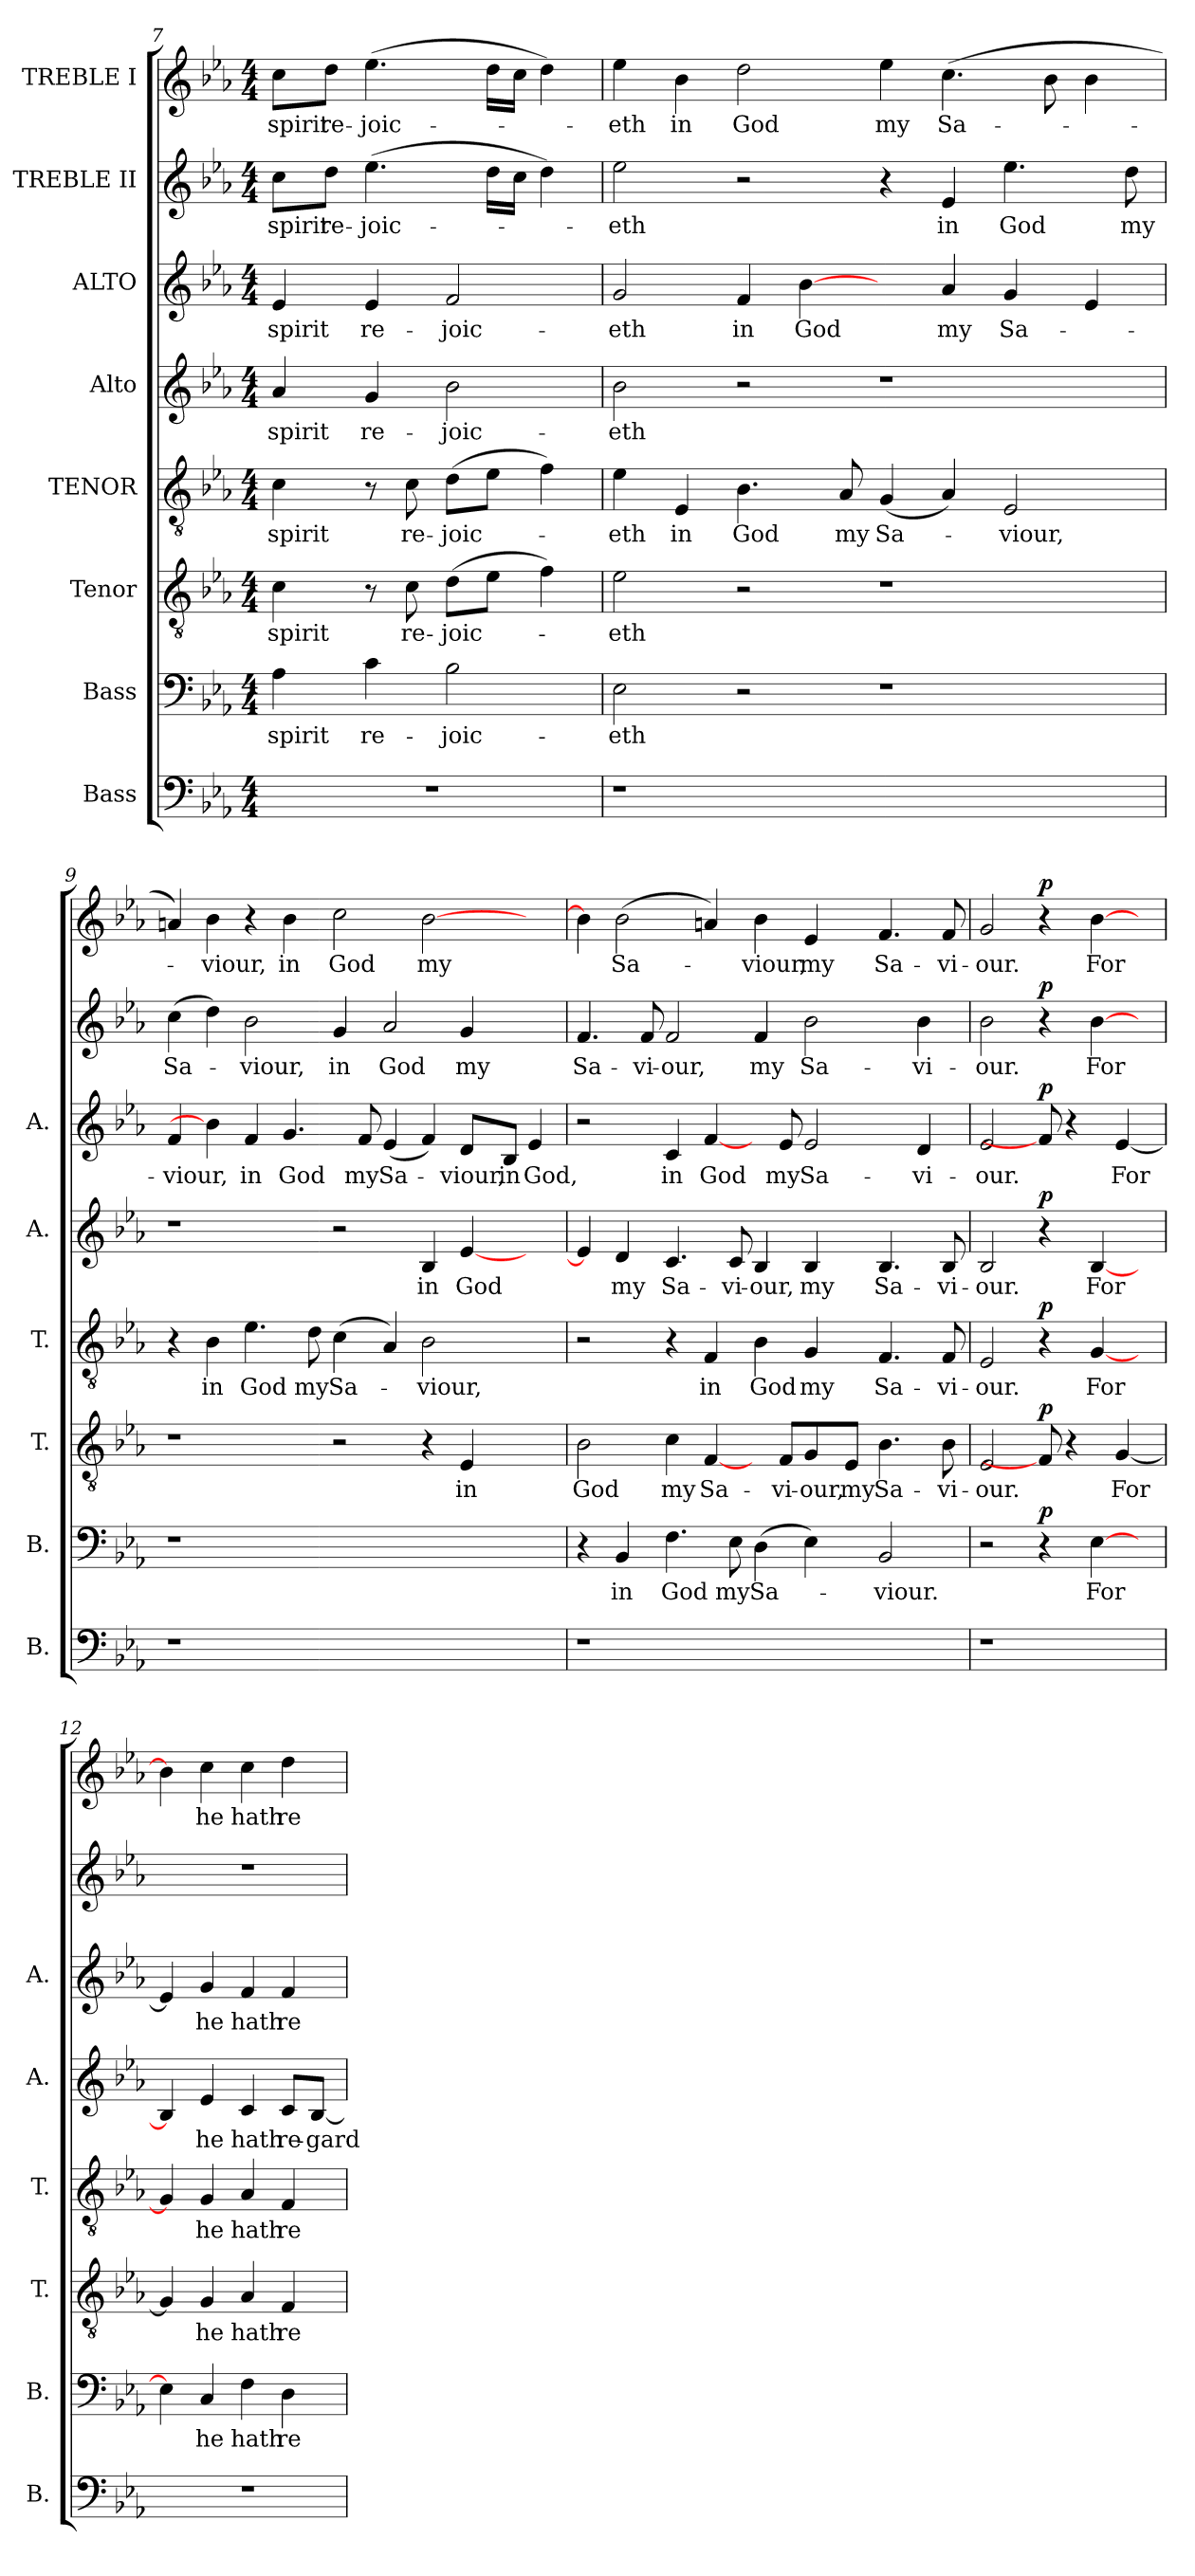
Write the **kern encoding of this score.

**kern	**kern	**text	**dynam	**kern	**text	**dynam	**kern	**text	**dynam	**kern	**text	**dynam	**kern	**text	**dynam	**kern	**text	**dynam	**kern	**text	**dynam
*part8	*part7	*part7	*part7	*part6	*part6	*part6	*part5	*part5	*part5	*part4	*part4	*part4	*part3	*part3	*part3	*part2	*part2	*part2	*part1	*part1	*part1
*staff8	*staff7	*staff7	*staff7	*staff6	*staff6	*staff6	*staff5	*staff5	*staff5	*staff4	*staff4	*staff4	*staff3	*staff3	*staff3	*staff2	*staff2	*staff2	*staff1	*staff1	*staff1
*I"Bass	*I"Bass	*	*	*I"Tenor	*	*	*I"TENOR	*	*	*I"Alto	*	*	*I"ALTO	*	*	*I"TREBLE II	*	*	*I"TREBLE I	*	*
*I'B.	*I'B.	*	*	*I'T.	*	*	*I'T.	*	*	*I'A.	*	*	*I'A.	*	*	*	*	*	*	*	*
*clefF4	*clefF4	*	*	*clefGv2	*	*	*clefGv2	*	*	*clefG2	*	*	*clefG2	*	*	*clefG2	*	*	*clefG2	*	*
*	*	*	*	*ITrd7c12	*	*	*ITrd7c12	*	*	*	*	*	*	*	*	*	*	*	*	*	*
*k[b-e-a-]	*k[b-e-a-]	*	*	*k[b-e-a-]	*	*	*k[b-e-a-]	*	*	*k[b-e-a-]	*	*	*k[b-e-a-]	*	*	*k[b-e-a-]	*	*	*k[b-e-a-]	*	*
*E-:	*E-:	*	*	*E-:	*	*	*E-:	*	*	*E-:	*	*	*E-:	*	*	*E-:	*	*	*E-:	*	*
*M4/4	*M4/4	*	*	*M4/4	*	*	*M4/4	*	*	*M4/4	*	*	*M4/4	*	*	*M4/4	*	*	*M4/4	*	*
=7	=7	=7	=7	=7	=7	=7	=7	=7	=7	=7	=7	=7	=7	=7	=7	=7	=7	=7	=7	=7	=7
!	!	!LO:LY:b:color=#000000	!	!	!	!	!	!	!	!	!	!	!	!	!	!	!	!	!	!	!
!	!	!	!	!	!LO:LY:b:color=#000000	!	!	!	!	!	!	!	!	!	!	!	!	!	!	!	!
!	!	!	!	!	!	!	!	!LO:LY:b:color=#000000	!	!	!	!	!	!	!	!	!	!	!	!	!
!	!	!	!	!	!	!	!	!	!	!	!LO:LY:b:color=#000000	!	!	!	!	!	!	!	!	!	!
!	!	!	!	!	!	!	!	!	!	!	!	!	!	!LO:LY:b:color=#000000	!	!	!	!	!	!	!
!	!	!	!	!	!	!	!	!	!	!	!	!	!	!	!	!	!LO:LY:b:color=#000000	!	!	!	!
!	!	!	!	!	!	!	!	!	!	!	!	!	!	!	!	!	!	!	!	!LO:LY:b:color=#000000	!
1r	4A-i\	spirit	.	4Ci\	spirit	.	4Ci\	spirit	.	4a-i/	spirit	.	4e-i/	spirit	.	8cci\L	spirit	.	8cci\L	spirit	.
!	!	!	!	!	!	!	!	!	!	!	!	!	!	!	!	!	!LO:LY:b:color=#000000	!	!	!	!
!	!	!	!	!	!	!	!	!	!	!	!	!	!	!	!	!	!	!	!	!LO:LY:b:color=#000000	!
.	.	.	.	.	.	.	.	.	.	.	.	.	.	.	.	8ddi\J	re-	.	8ddi\J	re-	.
!	!	!LO:LY:b:color=#000000	!	!	!	!	!	!	!	!	!	!	!	!	!	!	!	!	!	!	!
!	!	!	!	!	!	!	!	!	!	!	!LO:LY:b:color=#000000	!	!	!	!	!	!	!	!	!	!
!	!	!	!	!	!	!	!	!	!	!	!	!	!	!LO:LY:b:color=#000000	!	!	!	!	!	!	!
!	!	!	!	!	!	!	!	!	!	!	!	!	!	!	!	!	!LO:LY:b:color=#000000	!	!	!	!
!	!	!	!	!	!	!	!	!	!	!	!	!	!	!	!	!	!	!	!	!LO:LY:b:color=#000000	!
.	4ci\	re-	.	8r	.	.	8r	.	.	4gi/	re-	.	4e-i/	re-	.	(4.ee-i\	-joic-	.	(4.ee-i\	-joic-	.
!	!	!	!	!	!LO:LY:b:color=#000000	!	!	!	!	!	!	!	!	!	!	!	!	!	!	!	!
!	!	!	!	!	!	!	!	!LO:LY:b:color=#000000	!	!	!	!	!	!	!	!	!	!	!	!	!
.	.	.	.	8Ci\	re-	.	8Ci\	re-	.	.	.	.	.	.	.	.	.	.	.	.	.
!	!	!LO:LY:b:color=#000000	!	!	!	!	!	!	!	!	!	!	!	!	!	!	!	!	!	!	!
!	!	!	!	!	!LO:LY:b:color=#000000	!	!	!	!	!	!	!	!	!	!	!	!	!	!	!	!
!	!	!	!	!	!	!	!	!LO:LY:b:color=#000000	!	!	!	!	!	!	!	!	!	!	!	!	!
!	!	!	!	!	!	!	!	!	!	!	!LO:LY:b:color=#000000	!	!	!	!	!	!	!	!	!	!
!	!	!	!	!	!	!	!	!	!	!	!	!	!	!LO:LY:b:color=#000000	!	!	!	!	!	!	!
.	2B-i\	-joic-	.	(8Di\L	-joic-	.	(8Di\L	-joic-	.	2b-i\	-joic-	.	2fi/	-joic-	.	.	.	.	.	.	.
.	.	.	.	8E-i\J	.	.	8E-i\J	.	.	.	.	.	.	.	.	16ddi\LL	.	.	16ddi\LL	.	.
.	.	.	.	.	.	.	.	.	.	.	.	.	.	.	.	16cci\JJ	.	.	16cci\JJ	.	.
.	.	.	.	4Fi\)	.	.	4Fi\)	.	.	.	.	.	.	.	.	4ddi\)	.	.	4ddi\)	.	.
=8	=8	=8	=8	=8	=8	=8	=8	=8	=8	=8	=8	=8	=8	=8	=8	=8	=8	=8	=8	=8	=8
!LO:N:vis=1	!	!	!	!	!	!	!	!	!	!	!	!	!	!	!	!	!	!	!	!	!
!	!	!LO:LY:b:color=#000000	!	!	!	!	!	!	!	!	!	!	!	!	!	!	!	!	!	!	!
!	!	!	!	!	!LO:LY:b:color=#000000	!	!	!	!	!	!	!	!	!	!	!	!	!	!	!	!
!	!	!	!	!	!	!	!	!LO:LY:b:color=#000000	!	!	!	!	!	!	!	!	!	!	!	!	!
!	!	!	!	!	!	!	!	!	!	!	!LO:LY:b:color=#000000	!	!	!	!	!	!	!	!	!	!
!	!	!	!	!	!	!	!	!	!	!	!	!	!	!LO:LY:b:color=#000000	!	!	!	!	!	!	!
!	!	!	!	!	!	!	!	!	!	!	!	!	!	!	!	!	!LO:LY:b:color=#000000	!	!	!	!
!	!	!	!	!	!	!	!	!	!	!	!	!	!	!	!	!	!	!	!	!LO:LY:b:color=#000000	!
1r	2E-i\	-eth	.	2E-i\	-eth	.	4E-i\	-eth	.	2b-i\	-eth	.	2gi/	-eth	.	2ee-i\	-eth	.	4ee-i\	-eth	.
!	!	!	!	!	!	!	!	!LO:LY:b:color=#000000	!	!	!	!	!	!	!	!	!	!	!	!	!
!	!	!	!	!	!	!	!	!	!	!	!	!	!	!	!	!	!	!	!	!LO:LY:b:color=#000000	!
.	.	.	.	.	.	.	4EE-i/	in	.	.	.	.	.	.	.	.	.	.	4b-i\	in	.
!	!	!	!	!	!	!	!	!LO:LY:b:color=#000000	!	!	!	!	!	!	!	!	!	!	!	!	!
!	!	!	!	!	!	!	!	!	!	!	!	!	!	!LO:LY:b:color=#000000	!	!	!	!	!	!	!
!	!	!	!	!	!	!	!	!	!	!	!	!	!	!	!	!	!	!	!	!LO:LY:b:color=#000000	!
.	2r	.	.	2r	.	.	4.BB-i\	God	.	2r	.	.	4fi/	in	.	2r	.	.	2ddi\	God	.
!	!	!	!	!	!	!	!	!	!	!	!	!	!	!LO:LY:b:color=#000000	!	!	!	!	!	!	!
.	.	.	.	.	.	.	.	.	.	.	.	.	[4b-i\	God	.	.	.	.	.	.	.
!	!	!	!	!	!	!	!	!LO:LY:b:color=#000000	!	!	!	!	!	!	!	!	!	!	!	!	!
.	.	.	.	.	.	.	8AA-i/	my	.	.	.	.	.	.	.	.	.	.	.	.	.
!	!	!	!	!	!	!	!	!LO:LY:b:color=#000000	!	!	!	!	!	!	!	!	!	!	!	!	!
!	!	!	!	!	!	!	!	!	!	!	!	!	!	!	!	!	!	!	!	!LO:LY:b:color=#000000	!
1ryy	1r	.	.	1r	.	.	(4GGi/	Sa-	.	1r	.	.	4ryy	.	.	4r	.	.	4ee-i\	my	.
!	!	!	!	!	!	!	!	!	!	!	!	!	!	!LO:LY:b:color=#000000	!	!	!	!	!	!	!
!	!	!	!	!	!	!	!	!	!	!	!	!	!	!	!	!	!LO:LY:b:color=#000000	!	!	!	!
!	!	!	!	!	!	!	!	!	!	!	!	!	!	!	!	!	!	!	!	!LO:LY:b:color=#000000	!
.	.	.	.	.	.	.	4AA-i/)	.	.	.	.	.	4a-i/	my	.	4e-i/	in	.	(4.cci\	Sa-	.
!	!	!	!	!	!	!	!	!LO:LY:b:color=#000000	!	!	!	!	!	!	!	!	!	!	!	!	!
!	!	!	!	!	!	!	!	!	!	!	!	!	!	!LO:LY:b:color=#000000	!	!	!	!	!	!	!
!	!	!	!	!	!	!	!	!	!	!	!	!	!	!	!	!	!LO:LY:b:color=#000000	!	!	!	!
.	.	.	.	.	.	.	2EE-i/	-viour,	.	.	.	.	4gi/	Sa-	.	4.ee-i\	God	.	.	.	.
.	.	.	.	.	.	.	.	.	.	.	.	.	.	.	.	.	.	.	8b-i\	.	.
.	.	.	.	.	.	.	.	.	.	.	.	.	4e-i/	.	.	.	.	.	4b-i\	.	.
!	!	!	!	!	!	!	!	!	!	!	!	!	!	!	!	!	!LO:LY:b:color=#000000	!	!	!	!
.	.	.	.	.	.	.	.	.	.	.	.	.	.	.	.	8ddi\	my	.	.	.	.
!!LO:PB:g=z
=9	=9	=9	=9	=9	=9	=9	=9	=9	=9	=9	=9	=9	=9	=9	=9	=9	=9	=9	=9	=9	=9
!LO:N:vis=1	!LO:N:vis=1	!	!	!	!	!	!	!	!	!	!	!	!	!	!	!	!	!	!	!	!
!	!	!	!	!	!	!	!	!	!	!	!	!	!	!LO:LY:b:color=#000000	!	!	!	!	!	!	!
!	!	!	!	!	!	!	!	!	!	!	!	!	!	!	!	!	!LO:LY:b:color=#000000	!	!	!	!
1r	1r	.	.	1r	.	.	4r	.	.	1r	.	.	4fi/	-viour,	.	(4cci\	Sa-	.	4ani/)	.	.
!	!	!	!	!	!	!	!	!LO:LY:b:color=#000000	!	!	!	!	!	!	!	!	!	!	!	!	!
!	!	!	!	!	!	!	!	!	!	!	!	!	!	!	!	!	!	!	!	!LO:LY:b:color=#000000	!
.	.	.	.	.	.	.	4BB-i\	in	.	.	.	.	4b-i\]	.	.	4ddi\)	.	.	4b-i\	-viour,	.
!	!	!	!	!	!	!	!	!LO:LY:b:color=#000000	!	!	!	!	!	!	!	!	!	!	!	!	!
!	!	!	!	!	!	!	!	!	!	!	!	!	!	!LO:LY:b:color=#000000	!	!	!	!	!	!	!
!	!	!	!	!	!	!	!	!	!	!	!	!	!	!	!	!	!LO:LY:b:color=#000000	!	!	!	!
.	.	.	.	.	.	.	4.E-i\	God	.	.	.	.	4fi/	in	.	2b-i\	-viour,	.	4r	.	.
!	!	!	!	!	!	!	!	!	!	!	!	!	!	!LO:LY:b:color=#000000	!	!	!	!	!	!	!
!	!	!	!	!	!	!	!	!	!	!	!	!	!	!	!	!	!	!	!	!LO:LY:b:color=#000000	!
.	.	.	.	.	.	.	.	.	.	.	.	.	4.gi/	God	.	.	.	.	4b-i\	in	.
!	!	!	!	!	!	!	!	!LO:LY:b:color=#000000	!	!	!	!	!	!	!	!	!	!	!	!	!
.	.	.	.	.	.	.	8Di\	my	.	.	.	.	.	.	.	.	.	.	.	.	.
!	!	!	!	!	!	!	!	!LO:LY:b:color=#000000	!	!	!	!	!	!	!	!	!	!	!	!	!
!	!	!	!	!	!	!	!	!	!	!	!	!	!	!	!	!	!LO:LY:b:color=#000000	!	!	!	!
!	!	!	!	!	!	!	!	!	!	!	!	!	!	!	!	!	!	!	!	!LO:LY:b:color=#000000	!
1ryy	1ryy	.	.	2r	.	.	(4Ci\	Sa-	.	2r	.	.	.	.	.	4gi/	in	.	2cci\	God	.
!	!	!	!	!	!	!	!	!	!	!	!	!	!	!LO:LY:b:color=#000000	!	!	!	!	!	!	!
.	.	.	.	.	.	.	.	.	.	.	.	.	8fi/	my	.	.	.	.	.	.	.
!	!	!	!	!	!	!	!	!	!	!	!	!	!	!LO:LY:b:color=#000000	!	!	!	!	!	!	!
!	!	!	!	!	!	!	!	!	!	!	!	!	!	!	!	!	!LO:LY:b:color=#000000	!	!	!	!
.	.	.	.	.	.	.	4AA-i/)	.	.	.	.	.	(4e-i/	Sa-	.	2a-i/	God	.	.	.	.
!	!	!	!	!	!	!	!	!LO:LY:b:color=#000000	!	!	!	!	!	!	!	!	!	!	!	!	!
!	!	!	!	!	!	!	!	!	!	!	!LO:LY:b:color=#000000	!	!	!	!	!	!	!	!	!	!
!	!	!	!	!	!	!	!	!	!	!	!	!	!	!	!	!	!	!	!	!LO:LY:b:color=#000000	!
.	.	.	.	4r	.	.	2BB-i\	-viour,	.	4B-i/	in	.	4fi/)	.	.	.	.	.	[2b-i\	my	.
!	!	!	!	!	!LO:LY:b:color=#000000	!	!	!	!	!	!	!	!	!	!	!	!	!	!	!	!
!	!	!	!	!	!	!	!	!	!	!	!LO:LY:b:color=#000000	!	!	!	!	!	!	!	!	!	!
!	!	!	!	!	!	!	!	!	!	!	!	!	!	!LO:LY:b:color=#000000	!	!	!	!	!	!	!
!	!	!	!	!	!	!	!	!	!	!	!	!	!	!	!	!	!LO:LY:b:color=#000000	!	!	!	!
.	.	.	.	4EE-i/	in	.	.	.	.	[4e-i/	God	.	8di/L	-viour,	.	4gi/	my	.	.	.	.
!	!	!	!	!	!	!	!	!	!	!	!	!	!	!LO:LY:b:color=#000000	!	!	!	!	!	!	!
.	.	.	.	.	.	.	.	.	.	.	.	.	8B-i/J	in	.	.	.	.	.	.	.
!	!	!	!	!	!	!	!	!	!	!	!	!	!	!LO:LY:b:color=#000000	!	!	!	!	!	!	!
4ryy	4ryy	.	.	4ryy	.	.	4ryy	.	.	4ryy	.	.	4e-i/	God,	.	4ryy	.	.	4ryy	.	.
=10	=10	=10	=10	=10	=10	=10	=10	=10	=10	=10	=10	=10	=10	=10	=10	=10	=10	=10	=10	=10	=10
!LO:N:vis=1	!	!	!	!	!	!	!	!	!	!	!	!	!	!	!	!	!	!	!	!	!
!	!	!	!	!	!LO:LY:b:color=#000000	!	!	!	!	!	!	!	!	!	!	!	!	!	!	!	!
!	!	!	!	!	!	!	!	!	!	!	!	!	!	!	!	!	!LO:LY:b:color=#000000	!	!	!	!
1r	4r	.	.	2BB-i\	God	.	2r	.	.	4e-i/]	.	.	2r	.	.	4.fi/	Sa-	.	4b-i\]	.	.
!	!	!LO:LY:b:color=#000000	!	!	!	!	!	!	!	!	!	!	!	!	!	!	!	!	!	!	!
!	!	!	!	!	!	!	!	!	!	!	!LO:LY:b:color=#000000	!	!	!	!	!	!	!	!	!	!
!	!	!	!	!	!	!	!	!	!	!	!	!	!	!	!	!	!	!	!	!LO:LY:b:color=#000000	!
.	4BB-i/	in	.	.	.	.	.	.	.	4di/	my	.	.	.	.	.	.	.	(2b-i\	Sa-	.
!	!	!	!	!	!	!	!	!	!	!	!	!	!	!	!	!	!LO:LY:b:color=#000000	!	!	!	!
.	.	.	.	.	.	.	.	.	.	.	.	.	.	.	.	8fi/	-vi-	.	.	.	.
!	!	!LO:LY:b:color=#000000	!	!	!	!	!	!	!	!	!	!	!	!	!	!	!	!	!	!	!
!	!	!	!	!	!LO:LY:b:color=#000000	!	!	!	!	!	!	!	!	!	!	!	!	!	!	!	!
!	!	!	!	!	!	!	!	!	!	!	!LO:LY:b:color=#000000	!	!	!	!	!	!	!	!	!	!
!	!	!	!	!	!	!	!	!	!	!	!	!	!	!LO:LY:b:color=#000000	!	!	!	!	!	!	!
!	!	!	!	!	!	!	!	!	!	!	!	!	!	!	!	!	!LO:LY:b:color=#000000	!	!	!	!
.	4.Fi\	God	.	4Ci\	my	.	4r	.	.	4.ci/	Sa-	.	4ci/	in	.	2fi/	-our,	.	.	.	.
!	!	!	!	!	!LO:LY:b:color=#000000	!	!	!	!	!	!	!	!	!	!	!	!	!	!	!	!
!	!	!	!	!	!	!	!	!LO:LY:b:color=#000000	!	!	!	!	!	!	!	!	!	!	!	!	!
!	!	!	!	!	!	!	!	!	!	!	!	!	!	!LO:LY:b:color=#000000	!	!	!	!	!	!	!
.	.	.	.	[4FFi/	Sa-	.	4FFi/	in	.	.	.	.	[4fi/	God	.	.	.	.	4ani/)	.	.
!	!	!LO:LY:b:color=#000000	!	!	!	!	!	!	!	!	!	!	!	!	!	!	!	!	!	!	!
!	!	!	!	!	!	!	!	!	!	!	!LO:LY:b:color=#000000	!	!	!	!	!	!	!	!	!	!
.	8E-i\	my	.	.	.	.	.	.	.	8ci/	-vi-	.	.	.	.	.	.	.	.	.	.
!	!	!LO:LY:b:color=#000000	!	!	!	!	!	!	!	!	!	!	!	!	!	!	!	!	!	!	!
!	!	!	!	!	!	!	!	!LO:LY:b:color=#000000	!	!	!	!	!	!	!	!	!	!	!	!	!
!	!	!	!	!	!	!	!	!	!	!	!LO:LY:b:color=#000000	!	!	!	!	!	!	!	!	!	!
!	!	!	!	!	!	!	!	!	!	!	!	!	!	!	!	!	!LO:LY:b:color=#000000	!	!	!	!
!	!	!	!	!	!	!	!	!	!	!	!	!	!	!	!	!	!	!	!	!LO:LY:b:color=#000000	!
1ryy	(4Di\	Sa-	.	8ryy	.	.	4BB-i\	God	.	4B-i/	-our,	.	8ryy	.	.	4fi/	my	.	4b-i\	-viour,	.
!	!	!	!	!	!LO:LY:b:color=#000000	!	!	!	!	!	!	!	!	!	!	!	!	!	!	!	!
!	!	!	!	!	!	!	!	!	!	!	!	!	!	!LO:LY:b:color=#000000	!	!	!	!	!	!	!
.	.	.	.	8FFi/L	-vi-	.	.	.	.	.	.	.	8e-i/	my	.	.	.	.	.	.	.
!	!	!	!	!	!LO:LY:b:color=#000000	!	!	!	!	!	!	!	!	!	!	!	!	!	!	!	!
!	!	!	!	!	!	!	!	!LO:LY:b:color=#000000	!	!	!	!	!	!	!	!	!	!	!	!	!
!	!	!	!	!	!	!	!	!	!	!	!LO:LY:b:color=#000000	!	!	!	!	!	!	!	!	!	!
!	!	!	!	!	!	!	!	!	!	!	!	!	!	!LO:LY:b:color=#000000	!	!	!	!	!	!	!
!	!	!	!	!	!	!	!	!	!	!	!	!	!	!	!	!	!LO:LY:b:color=#000000	!	!	!	!
!	!	!	!	!	!	!	!	!	!	!	!	!	!	!	!	!	!	!	!	!LO:LY:b:color=#000000	!
.	4E-i\)	.	.	8GGi/	-our,	.	4GGi/	my	.	4B-i/	my	.	2e-i/	Sa-	.	2b-i\	Sa-	.	4e-i/	my	.
!	!	!	!	!	!LO:LY:b:color=#000000	!	!	!	!	!	!	!	!	!	!	!	!	!	!	!	!
.	.	.	.	8EE-i/J	my	.	.	.	.	.	.	.	.	.	.	.	.	.	.	.	.
!	!	!LO:LY:b:color=#000000	!	!	!	!	!	!	!	!	!	!	!	!	!	!	!	!	!	!	!
!	!	!	!	!	!LO:LY:b:color=#000000	!	!	!	!	!	!	!	!	!	!	!	!	!	!	!	!
!	!	!	!	!	!	!	!	!LO:LY:b:color=#000000	!	!	!	!	!	!	!	!	!	!	!	!	!
!	!	!	!	!	!	!	!	!	!	!	!LO:LY:b:color=#000000	!	!	!	!	!	!	!	!	!	!
!	!	!	!	!	!	!	!	!	!	!	!	!	!	!	!	!	!	!	!	!LO:LY:b:color=#000000	!
.	2BB-i/	-viour.	.	4.BB-i\	Sa-	.	4.FFi/	Sa-	.	4.B-i/	Sa-	.	.	.	.	.	.	.	4.fi/	Sa-	.
!	!	!	!	!	!	!	!	!	!	!	!	!	!	!LO:LY:b:color=#000000	!	!	!	!	!	!	!
!	!	!	!	!	!	!	!	!	!	!	!	!	!	!	!	!	!LO:LY:b:color=#000000	!	!	!	!
.	.	.	.	.	.	.	.	.	.	.	.	.	4di/	-vi-	.	4b-i\	-vi-	.	.	.	.
!	!	!	!	!	!LO:LY:b:color=#000000	!	!	!	!	!	!	!	!	!	!	!	!	!	!	!	!
!	!	!	!	!	!	!	!	!LO:LY:b:color=#000000	!	!	!	!	!	!	!	!	!	!	!	!	!
!	!	!	!	!	!	!	!	!	!	!	!LO:LY:b:color=#000000	!	!	!	!	!	!	!	!	!	!
!	!	!	!	!	!	!	!	!	!	!	!	!	!	!	!	!	!	!	!	!LO:LY:b:color=#000000	!
.	.	.	.	8BB-i\	-vi-	.	8FFi/	-vi-	.	8B-i/	-vi-	.	.	.	.	.	.	.	8fi/	-vi-	.
=11	=11	=11	=11	=11	=11	=11	=11	=11	=11	=11	=11	=11	=11	=11	=11	=11	=11	=11	=11	=11	=11
!	!	!	!	!	!LO:LY:b:color=#000000	!	!	!	!	!	!	!	!	!	!	!	!	!	!	!	!
!	!	!	!	!	!	!	!	!LO:LY:b:color=#000000	!	!	!	!	!	!	!	!	!	!	!	!	!
!	!	!	!	!	!	!	!	!	!	!	!LO:LY:b:color=#000000	!	!	!	!	!	!	!	!	!	!
!	!	!	!	!	!	!	!	!	!	!	!	!	!	!LO:LY:b:color=#000000	!	!	!	!	!	!	!
!	!	!	!	!	!	!	!	!	!	!	!	!	!	!	!	!	!LO:LY:b:color=#000000	!	!	!	!
!	!	!	!	!	!	!	!	!	!	!	!	!	!	!	!	!	!	!	!	!LO:LY:b:color=#000000	!
1r	2r	.	.	2EE-i/	-our.	.	2EE-i/	-our.	.	2B-i/	-our.	.	2e-i/	-our.	.	2b-i\	-our.	.	2gi/	-our.	.
.	4r	.	p	8FFi/]	.	p	4r	.	p	4r	.	p	8fi/]	.	p	4r	.	p	4r	.	p
.	.	.	.	4r	.	.	.	.	.	.	.	.	4r	.	.	.	.	.	.	.	.
!	!	!LO:LY:b:color=#000000	!	!	!	!	!	!	!	!	!	!	!	!	!	!	!	!	!	!	!
!	!	!	!	!	!	!	!	!LO:LY:b:color=#000000	!	!	!	!	!	!	!	!	!	!	!	!	!
!	!	!	!	!	!	!	!	!	!	!	!LO:LY:b:color=#000000	!	!	!	!	!	!	!	!	!	!
!	!	!	!	!	!	!	!	!	!	!	!	!	!	!	!	!	!LO:LY:b:color=#000000	!	!	!	!
!	!	!	!	!	!	!	!	!	!	!	!	!	!	!	!	!	!	!	!	!LO:LY:b:color=#000000	!
.	[4E-i\	For	.	.	.	.	[4GGi/	For	.	[4B-i/	For	.	.	.	.	[4b-i\	For	.	[4b-i\	For	.
!	!	!	!	!	!LO:LY:b:color=#000000	!	!	!	!	!	!	!	!	!	!	!	!	!	!	!	!
!	!	!	!	!	!	!	!	!	!	!	!	!	!	!LO:LY:b:color=#000000	!	!	!	!	!	!	!
.	.	.	.	[4GGi/	For	.	.	.	.	.	.	.	[4e-i/	For	.	.	.	.	.	.	.
8ryy	8ryy	.	.	.	.	.	8ryy	.	.	8ryy	.	.	.	.	.	8ryy	.	.	8ryy	.	.
!!LO:LB:g=z
=12	=12	=12	=12	=12	=12	=12	=12	=12	=12	=12	=12	=12	=12	=12	=12	=12	=12	=12	=12	=12	=12
1r	4E-i\]	.	.	4GGi/]	.	.	4GGi/]	.	.	4B-i/]	.	.	4e-i/]	.	.	1r	.	.	4b-i\]	.	.
!	!	!LO:LY:b:color=#000000	!	!	!	!	!	!	!	!	!	!	!	!	!	!	!	!	!	!	!
!	!	!	!	!	!LO:LY:b:color=#000000	!	!	!	!	!	!	!	!	!	!	!	!	!	!	!	!
!	!	!	!	!	!	!	!	!LO:LY:b:color=#000000	!	!	!	!	!	!	!	!	!	!	!	!	!
!	!	!	!	!	!	!	!	!	!	!	!LO:LY:b:color=#000000	!	!	!	!	!	!	!	!	!	!
!	!	!	!	!	!	!	!	!	!	!	!	!	!	!LO:LY:b:color=#000000	!	!	!	!	!	!	!
!	!	!	!	!	!	!	!	!	!	!	!	!	!	!	!	!	!	!	!	!LO:LY:b:color=#000000	!
.	4Ci/	he	.	4GGi/	he	.	4GGi/	he	.	4e-i/	he	.	4gi/	he	.	.	.	.	4cci\	he	.
!	!	!LO:LY:b:color=#000000	!	!	!	!	!	!	!	!	!	!	!	!	!	!	!	!	!	!	!
!	!	!	!	!	!LO:LY:b:color=#000000	!	!	!	!	!	!	!	!	!	!	!	!	!	!	!	!
!	!	!	!	!	!	!	!	!LO:LY:b:color=#000000	!	!	!	!	!	!	!	!	!	!	!	!	!
!	!	!	!	!	!	!	!	!	!	!	!LO:LY:b:color=#000000	!	!	!	!	!	!	!	!	!	!
!	!	!	!	!	!	!	!	!	!	!	!	!	!	!LO:LY:b:color=#000000	!	!	!	!	!	!	!
!	!	!	!	!	!	!	!	!	!	!	!	!	!	!	!	!	!	!	!	!LO:LY:b:color=#000000	!
.	4Fi\	hath	.	4AA-i/	hath	.	4AA-i/	hath	.	4ci/	hath	.	4fi/	hath	.	.	.	.	4cci\	hath	.
!	!	!LO:LY:b:color=#000000	!	!	!	!	!	!	!	!	!	!	!	!	!	!	!	!	!	!	!
!	!	!	!	!	!LO:LY:b:color=#000000	!	!	!	!	!	!	!	!	!	!	!	!	!	!	!	!
!	!	!	!	!	!	!	!	!LO:LY:b:color=#000000	!	!	!	!	!	!	!	!	!	!	!	!	!
!	!	!	!	!	!	!	!	!	!	!	!LO:LY:b:color=#000000	!	!	!	!	!	!	!	!	!	!
!	!	!	!	!	!	!	!	!	!	!	!	!	!	!LO:LY:b:color=#000000	!	!	!	!	!	!	!
!	!	!	!	!	!	!	!	!	!	!	!	!	!	!	!	!	!	!	!	!LO:LY:b:color=#000000	!
.	4Di\	re-	.	4FFi/	re-	.	4FFi/	re-	.	8ci/L	re-	.	4fi/	re-	.	.	.	.	4ddi\	re-	.
!	!	!	!	!	!	!	!	!	!	!	!LO:LY:b:color=#000000	!	!	!	!	!	!	!	!	!	!
.	.	.	.	.	.	.	.	.	.	[8B-i/J	-gard-	.	.	.	.	.	.	.	.	.	.
=	=	=	=	=	=	=	=	=	=	=	=	=	=	=	=	=	=	=	=	=	=
*-	*-	*-	*-	*-	*-	*-	*-	*-	*-	*-	*-	*-	*-	*-	*-	*-	*-	*-	*-	*-	*-
